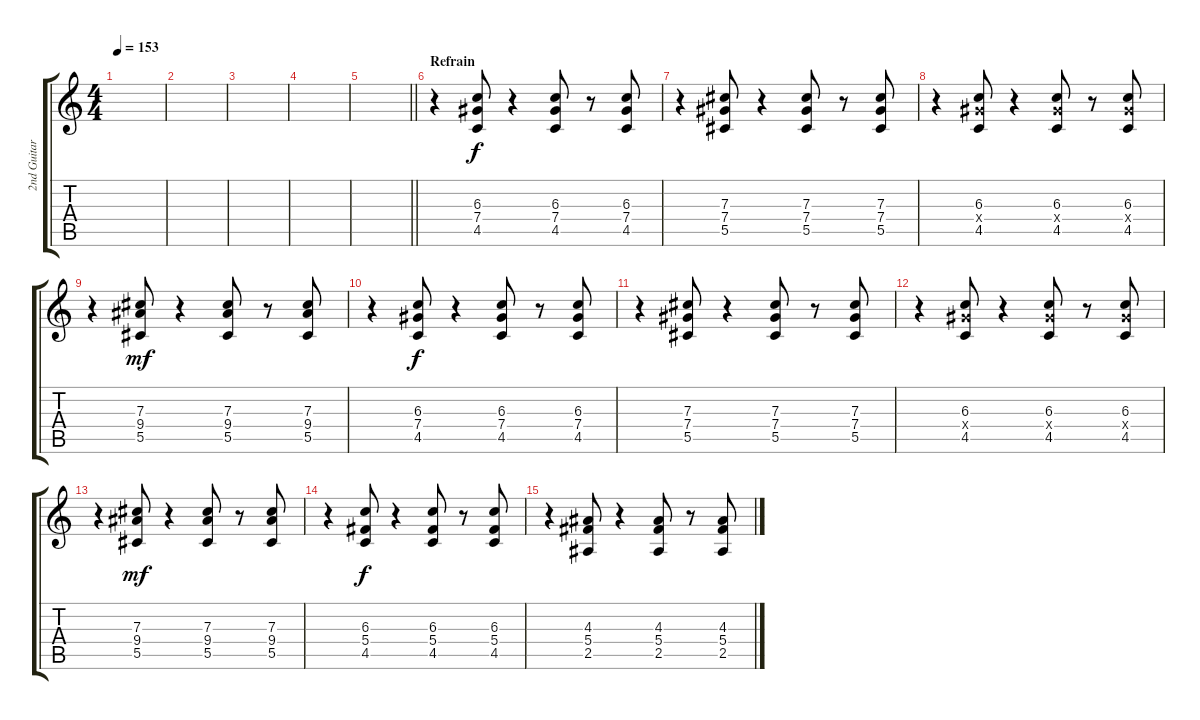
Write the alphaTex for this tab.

\track ("2nd Guitar (Farin Urlaub)" "2nd Guitar") {instrument distortionguitar}
\staff {score tabs}
\tuning (Eb4 Bb3 Gb3 Db3 Ab2 Eb2) {hide}
\ts (4 4)
\tempo 153
\clef g2
\ks c
|
|
|
|
\barLineRight lightlight
|
\section ("" "Refrain")
r.4 (6.3 7.4 4.5).8{volume 8} r.4 (6.3 7.4 4.5).8 r.8 (6.3 7.4 4.5).8 |
r.4 (7.3 7.4 5.5).8 r.4 (7.3 7.4 5.5).8 r.8 (7.3 7.4 5.5).8 |
r.4 (6.3 7.4{x} 4.5).8 r.4 (6.3 7.4{x} 4.5).8 r.8 (6.3 7.4{x} 4.5).8 |
r.4 (7.3 9.4 5.5).8{dy mf} r.4 (7.3 9.4 5.5).8 r.8 (7.3 9.4 5.5).8 |
r.4 (6.3 7.4 4.5).8{dy f} r.4 (6.3 7.4 4.5).8 r.8 (6.3 7.4 4.5).8 |
r.4 (7.3 7.4 5.5).8 r.4 (7.3 7.4 5.5).8 r.8 (7.3 7.4 5.5).8 |
r.4 (6.3 7.4{x} 4.5).8 r.4 (6.3 7.4{x} 4.5).8 r.8 (6.3 7.4{x} 4.5).8 |
r.4 (7.3 9.4 5.5).8{dy mf} r.4 (7.3 9.4 5.5).8 r.8 (7.3 9.4 5.5).8 |
r.4 (6.3 5.4 4.5).8{dy f} r.4 (6.3 5.4 4.5).8 r.8 (6.3 5.4 4.5).8 |
r.4 (4.3 5.4 2.5).8 r.4 (4.3 5.4 2.5).8 r.8 (4.3 5.4 2.5).8
